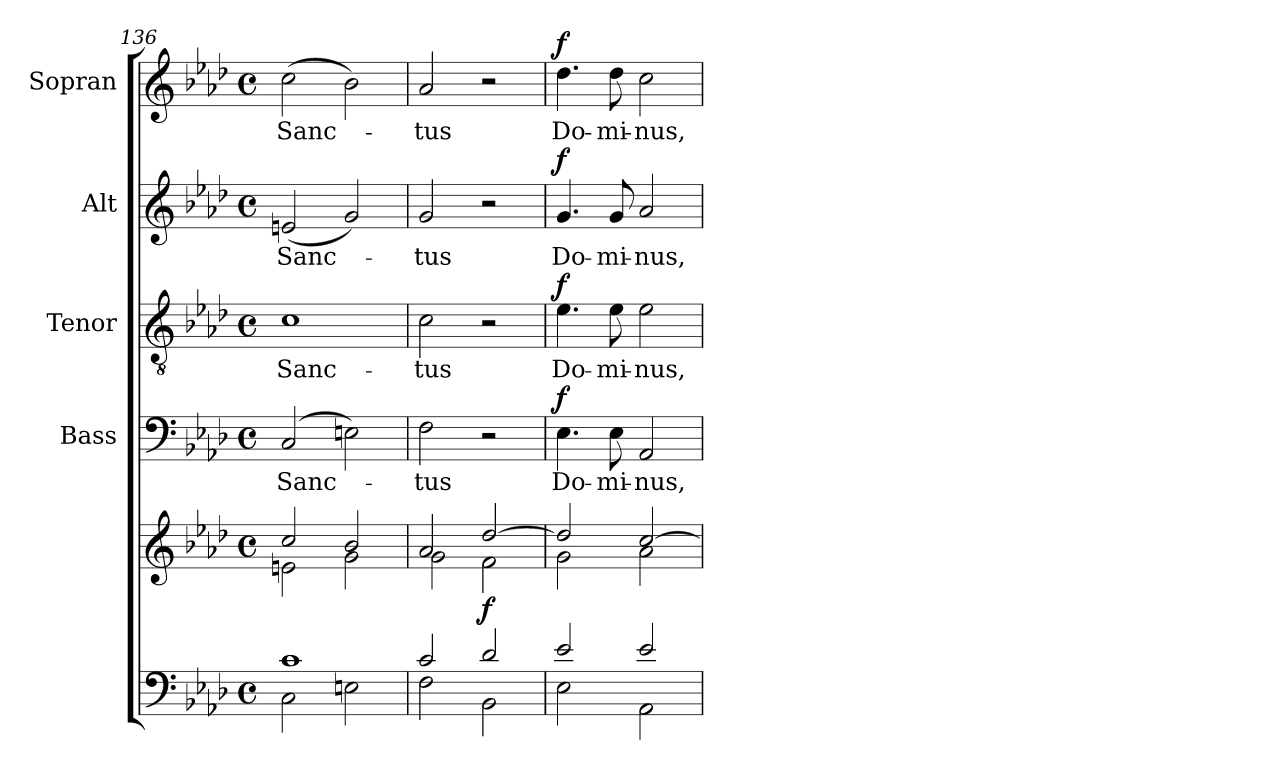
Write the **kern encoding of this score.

**kern	**kern	**dynam	**kern	**text	**dynam	**kern	**text	**dynam	**kern	**text	**dynam	**kern	**text	**dynam
*part5	*part5	*part5	*part4	*part4	*part4	*part3	*part3	*part3	*part2	*part2	*part2	*part1	*part1	*part1
*staff6	*staff5	*staff5/6	*staff4	*staff4	*staff4	*staff3	*staff3	*staff3	*staff2	*staff2	*staff2	*staff1	*staff1	*staff1
*	*	*	*I"Bass	*	*	*I"Tenor	*	*	*I"Alt	*	*	*I"Sopran	*	*
*	*	*	*I'B.	*	*	*I'T.	*	*	*I'A.	*	*	*I'S.	*	*
*clefF4	*clefG2	*	*clefF4	*	*	*clefGv2	*	*	*clefG2	*	*	*clefG2	*	*
*k[b-e-a-d-]	*k[b-e-a-d-]	*	*k[b-e-a-d-]	*	*	*k[b-e-a-d-]	*	*	*k[b-e-a-d-]	*	*	*k[b-e-a-d-]	*	*
*A-:	*A-:	*	*A-:	*	*	*A-:	*	*	*A-:	*	*	*A-:	*	*
*M4/4	*M4/4	*	*M4/4	*	*	*M4/4	*	*	*M4/4	*	*	*M4/4	*	*
*met(c)	*met(c)	*	*met(c)	*	*	*met(c)	*	*	*met(c)	*	*	*met(c)	*	*
=136	=136	=136	=136	=136	=136	=136	=136	=136	=136	=136	=136	=136	=136	=136
*^	*^	*	*	*	*	*	*	*	*	*	*	*	*	*
!	!	!	!	!	!	!LO:LY:b	!	!	!LO:LY:b	!	!	!LO:LY:b	!	!	!LO:LY:b	!
1c	2C\	2cc/	2en\	.	(2C/	Sanc-	.	1c	Sanc-	.	(<2en/	Sanc-	.	(>2cc\	Sanc-	.
.	2En\	2b-/	2g\	.	2En\)	.	.	.	.	.	2g/)	.	.	2b-\)	.	.
=137	=137	=137	=137	=137	=137	=137	=137	=137	=137	=137	=137	=137	=137	=137	=137	=137
!	!	!	!	!	!	!LO:LY:b	!	!	!LO:LY:b	!	!	!LO:LY:b	!	!	!LO:LY:b	!
2c/	2F\	2a-/	2g\	.	2F\	-tus	.	2c\	-tus	.	2g/	-tus	.	2a-/	-tus	.
!	!	!	!	!LO:DY:b	!	!	!	!	!	!	!	!	!	!	!	!
2d-/	2BB-\	[>2dd-/	2f\	f	2r	.	.	2r	.	.	2r	.	.	2r	.	.
!!LO:LB:g=z
=138	=138	=138	=138	=138	=138	=138	=138	=138	=138	=138	=138	=138	=138	=138	=138	=138
!	!	!	!	!	!	!LO:LY:b	!LO:DY:a	!	!LO:LY:b	!LO:DY:a	!	!LO:LY:b	!LO:DY:a	!	!LO:LY:b	!LO:DY:a
2e-/	2E-\	2dd-/]	2g\	.	4.E-\	Do-	f	4.e-\	Do-	f	4.g/	Do-	f	4.dd-\	Do-	f
!	!	!	!	!	!	!LO:LY:b	!	!	!LO:LY:b	!	!	!LO:LY:b	!	!	!LO:LY:b	!
.	.	.	.	.	8E-\	-mi-	.	8e-\	-mi-	.	8g/	-mi-	.	8dd-\	-mi-	.
!	!	!	!	!	!	!LO:LY:b	!	!	!LO:LY:b	!	!	!LO:LY:b	!	!	!LO:LY:b	!
2e-/	2AA-\	[>2cc/	2a-\	.	2AA-/	-nus,	.	2e-\	-nus,	.	2a-/	-nus,	.	2cc\	-nus,	.
*v	*v	*	*	*	*	*	*	*	*	*	*	*	*	*	*	*
*	*v	*v	*	*	*	*	*	*	*	*	*	*	*	*	*
=	=	=	=	=	=	=	=	=	=	=	=	=	=	=
*-	*-	*-	*-	*-	*-	*-	*-	*-	*-	*-	*-	*-	*-	*-
